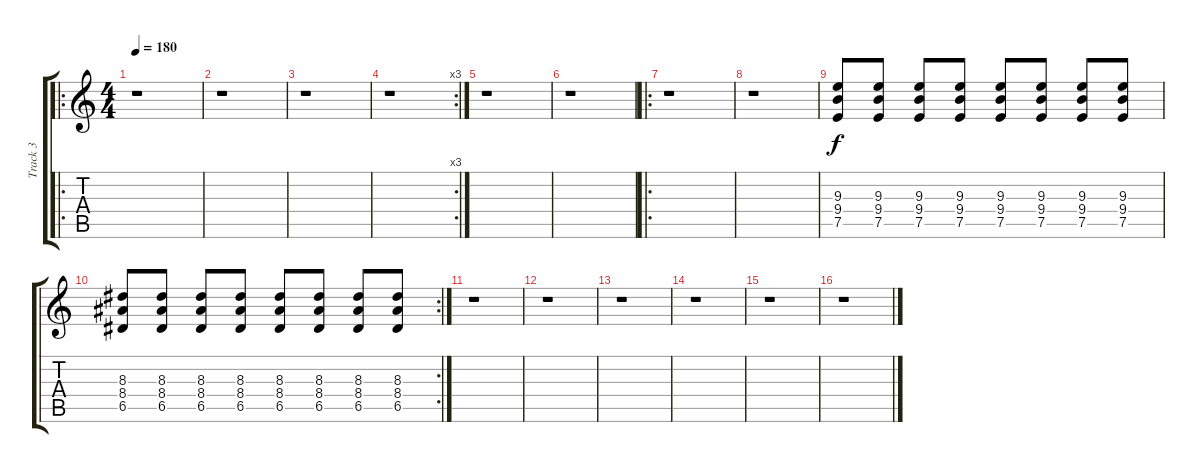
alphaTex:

\track ("Track 3" "Track 3") {instrument overdrivenguitar}
\staff {score tabs}
\tuning (E4 B3 G3 D3 A2 E2) {hide}
\ro
\ts (4 4)
\tempo 180
\clef g2
\ks c
r.1{dy f} |
r.1 |
r.1 |
\rc 3
r.1 |
r.1 |
r.1 |
\ro
r.1 |
r.1 |
(9.3 9.4 7.5).8 (9.3 9.4 7.5).8 (9.3 9.4 7.5).8 (9.3 9.4 7.5).8 (9.3 9.4 7.5).8 (9.3 9.4 7.5).8 (9.3 9.4 7.5).8 (9.3 9.4 7.5).8 |
\rc 2
(8.3 8.4 6.5).8 (8.3 8.4 6.5).8 (8.3 8.4 6.5).8 (8.3 8.4 6.5).8 (8.3 8.4 6.5).8 (8.3 8.4 6.5).8 (8.3 8.4 6.5).8 (8.3 8.4 6.5).8 |
r.1 |
r.1 |
r.1 |
r.1 |
r.1 |
r.1
